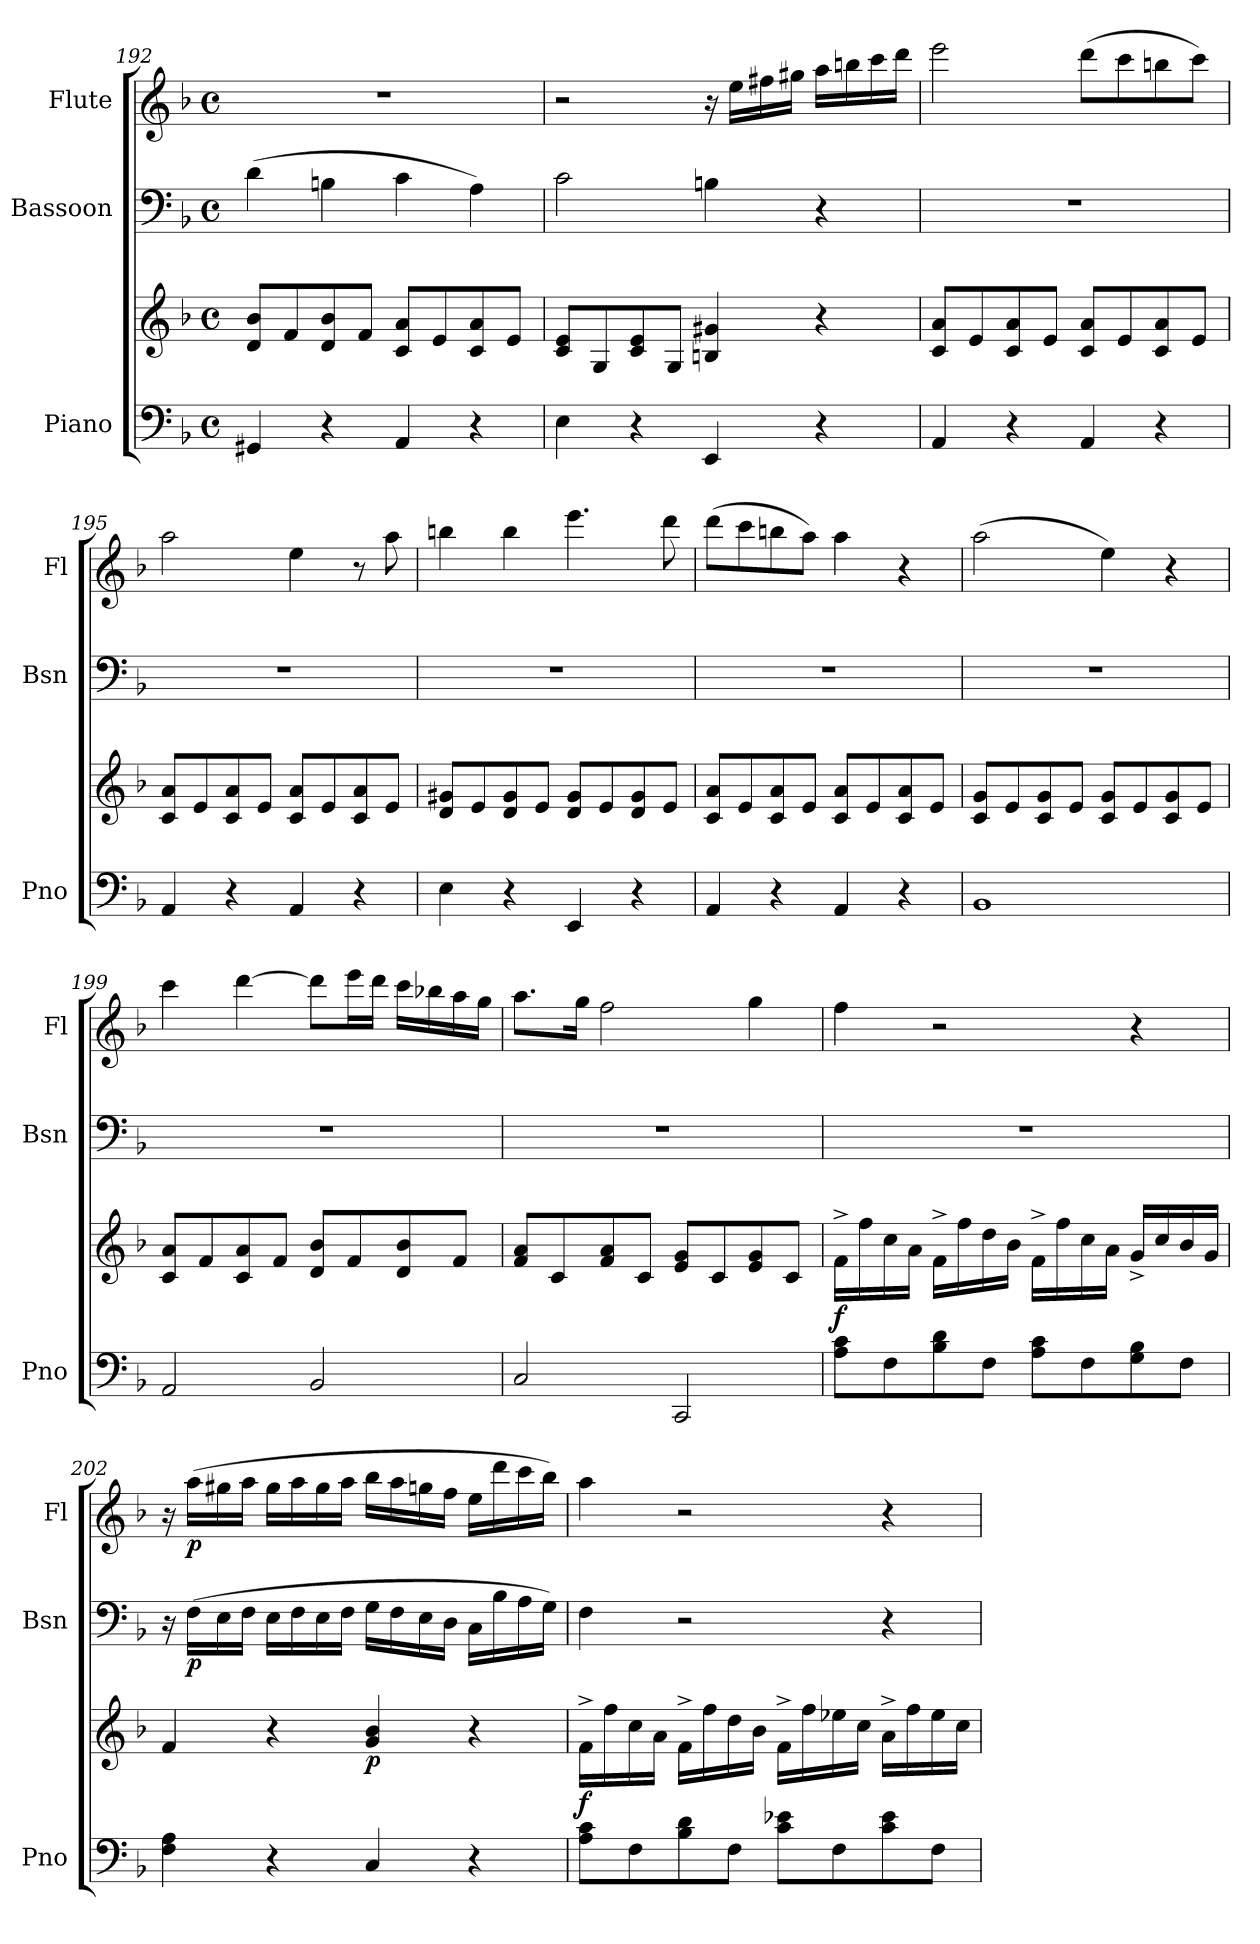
**kern	**kern	**dynam	**kern	**dynam	**kern	**dynam
*part3	*part3	*part3	*part2	*part2	*part1	*part1
*staff4	*staff3	*staff3/4	*staff2	*staff2	*staff1	*staff1
*I"Piano	*	*	*I"Bassoon	*	*I"Flute	*
*I'Pno	*	*	*I'Bsn	*	*I'Fl	*
*clefF4	*clefG2	*	*clefF4	*	*clefG2	*
*k[b-]	*k[b-]	*	*k[b-]	*	*k[b-]	*
*M4/4	*M4/4	*	*M4/4	*	*M4/4	*
*met(c)	*met(c)	*	*met(c)	*	*met(c)	*
=192	=192	=192	=192	=192	=192	=192
4GG#X/	8d/ 8b-/L	.	(>4d\	.	1r	.
.	8f/	.	.	.	.	.
4r	8d/ 8b-/	.	4Bn\	.	.	.
.	8f/J	.	.	.	.	.
4AA/	8c/ 8a/L	.	4c\	.	.	.
.	8e/	.	.	.	.	.
4r	8c/ 8a/	.	4A\)	.	.	.
.	8e/J	.	.	.	.	.
!!LO:LB:g=z
=193	=193	=193	=193	=193	=193	=193
4E\	8c/ 8e/L	.	2c\	.	2r	.
.	8G/	.	.	.	.	.
4r	8c/ 8e/	.	.	.	.	.
.	8G/J	.	.	.	.	.
4EE/	4Bn/ 4g#X/	.	4Bn\	.	16r	.
.	.	.	.	.	16ee\LL	.
.	.	.	.	.	16ff#X\	.
.	.	.	.	.	16gg#X\JJ	.
4r	4r	.	4r	.	16aa\LL	.
.	.	.	.	.	16bbn\	.
.	.	.	.	.	16ccc\	.
.	.	.	.	.	16ddd\JJ	.
=194	=194	=194	=194	=194	=194	=194
4AA/	8c/ 8a/L	.	1r	.	2eee\	.
.	8e/	.	.	.	.	.
4r	8c/ 8a/	.	.	.	.	.
.	8e/J	.	.	.	.	.
4AA/	8c/ 8a/L	.	.	.	(>8ddd\L	.
.	8e/	.	.	.	8ccc\	.
4r	8c/ 8a/	.	.	.	8bbn\	.
.	8e/J	.	.	.	8ccc\J)	.
=195	=195	=195	=195	=195	=195	=195
4AA/	8c/ 8a/L	.	1r	.	2aa\	.
.	8e/	.	.	.	.	.
4r	8c/ 8a/	.	.	.	.	.
.	8e/J	.	.	.	.	.
4AA/	8c/ 8a/L	.	.	.	4ee\	.
.	8e/	.	.	.	.	.
4r	8c/ 8a/	.	.	.	8r	.
.	8e/J	.	.	.	8aa\	.
=196	=196	=196	=196	=196	=196	=196
4E\	8d/ 8g#X/L	.	1r	.	4bbn\	.
.	8e/	.	.	.	.	.
4r	8d/ 8g#/	.	.	.	4bb\	.
.	8e/J	.	.	.	.	.
4EE/	8d/ 8g#/L	.	.	.	4.eee\	.
.	8e/	.	.	.	.	.
4r	8d/ 8g#/	.	.	.	.	.
.	8e/J	.	.	.	8ddd\	.
=197	=197	=197	=197	=197	=197	=197
4AA/	8c/ 8a/L	.	1r	.	(>8ddd\L	.
.	8e/	.	.	.	8ccc\	.
4r	8c/ 8a/	.	.	.	8bbn\	.
.	8e/J	.	.	.	8aa\J)	.
4AA/	8c/ 8a/L	.	.	.	4aa\	.
.	8e/	.	.	.	.	.
4r	8c/ 8a/	.	.	.	4r	.
.	8e/J	.	.	.	.	.
!!LO:PB:g=z
=198	=198	=198	=198	=198	=198	=198
1BB-	8c/ 8g/L	.	1r	.	(>2aa\	.
.	8e/	.	.	.	.	.
.	8c/ 8g/	.	.	.	.	.
.	8e/J	.	.	.	.	.
.	8c/ 8g/L	.	.	.	4ee\)	.
.	8e/	.	.	.	.	.
.	8c/ 8g/	.	.	.	4r	.
.	8e/J	.	.	.	.	.
=199	=199	=199	=199	=199	=199	=199
2AA/	8c/ 8a/L	.	1r	.	4ccc\	.
.	8f/	.	.	.	.	.
.	8c/ 8a/	.	.	.	[4ddd\	.
.	8f/J	.	.	.	.	.
2BB-/	8d/ 8b-/L	.	.	.	8ddd\L]	.
.	8f/	.	.	.	16eee\L	.
.	.	.	.	.	16ddd\JJ	.
.	8d/ 8b-/	.	.	.	16ccc\LL	.
.	.	.	.	.	16bb-X\	.
.	8f/J	.	.	.	16aa\	.
.	.	.	.	.	16gg\JJ	.
=200	=200	=200	=200	=200	=200	=200
2C/	8f/ 8a/L	.	1r	.	8.aa\L	.
.	8c/	.	.	.	.	.
.	.	.	.	.	16gg\Jk	.
.	8f/ 8a/	.	.	.	2ff\	.
.	8c/J	.	.	.	.	.
2CC/	8e/ 8g/L	.	.	.	.	.
.	8c/	.	.	.	.	.
.	8e/ 8g/	.	.	.	4gg\	.
.	8c/J	.	.	.	.	.
=201	=201	=201	=201	=201	=201	=201
!	!	!LO:DY:b	!	!	!	!
8A\ 8c\L	16f^\LL	f	1r	.	4ff\	.
.	16ff\	.	.	.	.	.
8F\	16cc\	.	.	.	.	.
.	16a\JJ	.	.	.	.	.
8B-\ 8d\	16f^\LL	.	.	.	2r	.
.	16ff\	.	.	.	.	.
8F\J	16dd\	.	.	.	.	.
.	16b-\JJ	.	.	.	.	.
8A\ 8c\L	16f^\LL	.	.	.	.	.
.	16ff\	.	.	.	.	.
8F\	16cc\	.	.	.	.	.
.	16a\JJ	.	.	.	.	.
8G\ 8B-\	16g^/LL	.	.	.	4r	.
.	16cc/	.	.	.	.	.
8F\J	16b-/	.	.	.	.	.
.	16g/JJ	.	.	.	.	.
!!LO:LB:g=z
=202	=202	=202	=202	=202	=202	=202
4F\ 4A\	4f/	.	16r	.	16r	.
!	!	!	!	!LO:DY:b	!	!LO:DY:b
.	.	.	(>16F\LL	p	(>16aa\LL	p
.	.	.	16E\	.	16gg#X\	.
.	.	.	16F\JJ	.	16aa\JJ	.
4r	4r	.	16E\LL	.	16gg#\LL	.
.	.	.	16F\	.	16aa\	.
.	.	.	16E\	.	16gg#\	.
.	.	.	16F\JJ	.	16aa\JJ	.
!	!	!LO:DY:b	!	!	!	!
4C/	4g/ 4b-/	p	16G\LL	.	16bb-\LL	.
.	.	.	16F\	.	16aa\	.
.	.	.	16E\	.	16ggn\	.
.	.	.	16D\JJ	.	16ff\JJ	.
4r	4r	.	16C\LL	.	16ee\LL	.
.	.	.	16B-\	.	16ddd\	.
.	.	.	16A\	.	16ccc\	.
.	.	.	16G\JJ)	.	16bb-\JJ)	.
=203	=203	=203	=203	=203	=203	=203
!	!	!LO:DY:b	!	!	!	!
8A\ 8c\L	16f^\LL	f	4F\	.	4aa\	.
.	16ff\	.	.	.	.	.
8F\	16cc\	.	.	.	.	.
.	16a\JJ	.	.	.	.	.
8B-\ 8d\	16f^\LL	.	2r	.	2r	.
.	16ff\	.	.	.	.	.
8F\J	16dd\	.	.	.	.	.
.	16b-\JJ	.	.	.	.	.
8c\ 8e-X\L	16f^\LL	.	.	.	.	.
.	16ff\	.	.	.	.	.
8F\	16ee-X\	.	.	.	.	.
.	16cc\JJ	.	.	.	.	.
8c\ 8e-\	16a^\LL	.	4r	.	4r	.
.	16ff\	.	.	.	.	.
8F\J	16ee-\	.	.	.	.	.
.	16cc\JJ	.	.	.	.	.
=	=	=	=	=	=	=
*-	*-	*-	*-	*-	*-	*-
